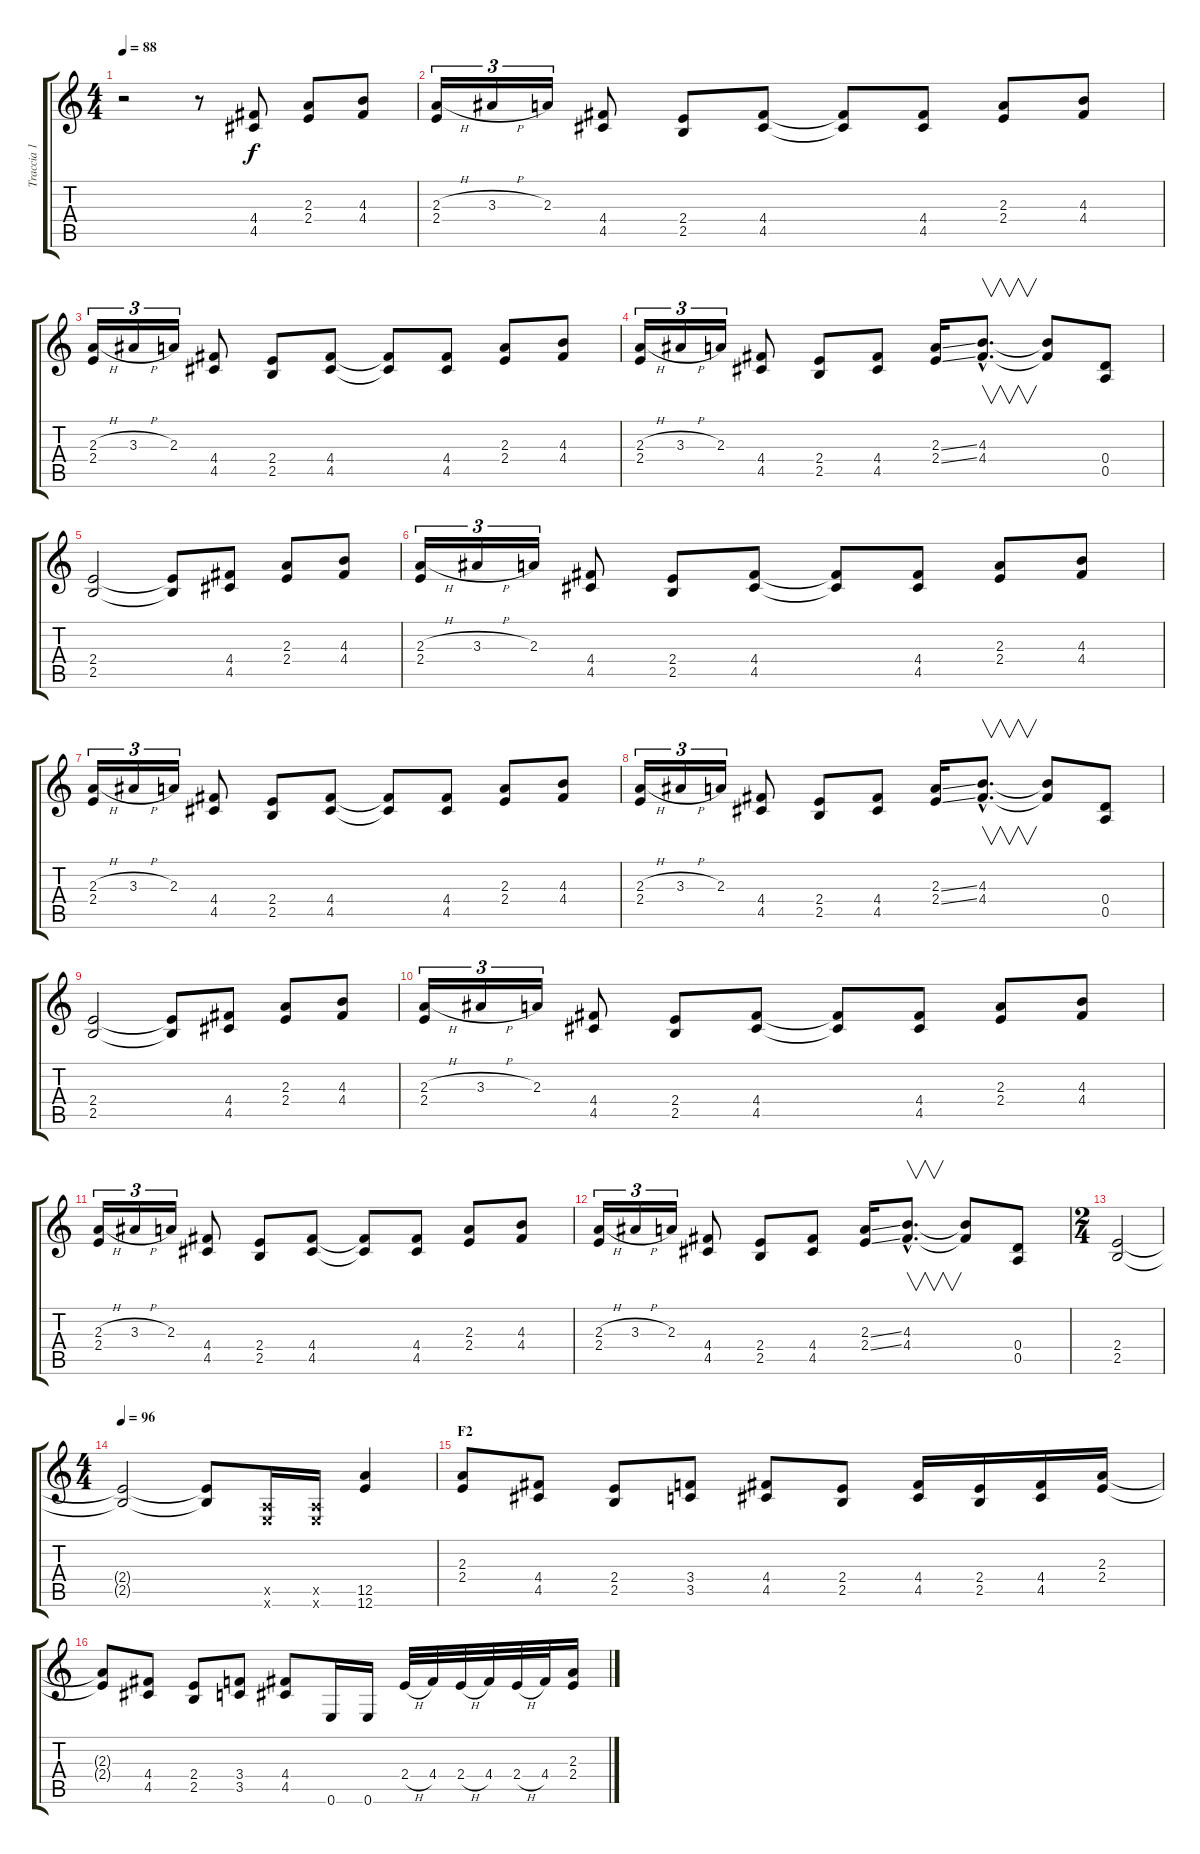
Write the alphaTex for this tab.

\track ("Traccia 1" "Traccia 1") {instrument overdrivenguitar}
\staff {score tabs}
\tuning (E4 B3 G3 D3 A2 E2) {hide}
\ts (4 4)
\tempo 88
\clef g2
\ks c
r.2{dy f instrument electricguitarclean} r.8 (4.4 4.5).8 (2.3 2.4).8 (4.3 4.4).8 |
(2.3{h} 2.4).16{tu (3 2)} 3.3{h}.16{tu (3 2)} 2.3.16{tu (3 2)} (4.4 4.5).8 (2.4 2.5).8 (4.4 4.5).8 (4.4{t} 4.5{t}).8 (4.4 4.5).8 (2.3 2.4).8 (4.3 4.4).8 |
(2.3{h} 2.4).16{tu (3 2)} 3.3{h}.16{tu (3 2)} 2.3.16{tu (3 2)} (4.4 4.5).8 (2.4 2.5).8 (4.4 4.5).8 (4.4{t} 4.5{t}).8 (4.4 4.5).8 (2.3 2.4).8 (4.3 4.4).8 |
(2.3{h} 2.4).16{tu (3 2)} 3.3{h}.16{tu (3 2)} 2.3.16{tu (3 2)} (4.4 4.5).8 (2.4 2.5).8 (4.4 4.5).8 (2.3{ss} 2.4{ss}).16 (4.3{hac} 4.4{hac}).8{v d} (4.3{t} 4.4{t}).8 (0.4 0.5).8 |
(2.4 2.5).2 (2.4{t} 2.5{t}).8 (4.4 4.5).8 (2.3 2.4).8 (4.3 4.4).8 |
(2.3{h} 2.4).16{tu (3 2)} 3.3{h}.16{tu (3 2)} 2.3.16{tu (3 2)} (4.4 4.5).8 (2.4 2.5).8 (4.4 4.5).8 (4.4{t} 4.5{t}).8 (4.4 4.5).8 (2.3 2.4).8 (4.3 4.4).8 |
(2.3{h} 2.4).16{tu (3 2)} 3.3{h}.16{tu (3 2)} 2.3.16{tu (3 2)} (4.4 4.5).8 (2.4 2.5).8 (4.4 4.5).8 (4.4{t} 4.5{t}).8 (4.4 4.5).8 (2.3 2.4).8 (4.3 4.4).8 |
(2.3{h} 2.4).16{tu (3 2)} 3.3{h}.16{tu (3 2)} 2.3.16{tu (3 2)} (4.4 4.5).8 (2.4 2.5).8 (4.4 4.5).8 (2.3{ss} 2.4{ss}).16 (4.3{hac} 4.4{hac}).8{v d} (4.3{t} 4.4{t}).8 (0.4 0.5).8 |
(2.4 2.5).2 (2.4{t} 2.5{t}).8 (4.4 4.5).8 (2.3 2.4).8 (4.3 4.4).8 |
(2.3{h} 2.4).16{tu (3 2)} 3.3{h}.16{tu (3 2)} 2.3.16{tu (3 2)} (4.4 4.5).8 (2.4 2.5).8 (4.4 4.5).8 (4.4{t} 4.5{t}).8 (4.4 4.5).8 (2.3 2.4).8 (4.3 4.4).8 |
(2.3{h} 2.4).16{tu (3 2)} 3.3{h}.16{tu (3 2)} 2.3.16{tu (3 2)} (4.4 4.5).8 (2.4 2.5).8 (4.4 4.5).8 (4.4{t} 4.5{t}).8 (4.4 4.5).8 (2.3 2.4).8 (4.3 4.4).8 |
(2.3{h} 2.4).16{tu (3 2)} 3.3{h}.16{tu (3 2)} 2.3.16{tu (3 2)} (4.4 4.5).8 (2.4 2.5).8 (4.4 4.5).8 (2.3{ss} 2.4{ss}).16 (4.3{hac} 4.4{hac}).8{v d} (4.3{t} 4.4{t}).8 (0.4 0.5).8 |
\ts (2 4)
(2.4 2.5).2 |
\ts (4 4)
\tempo 96
(2.4{t} 2.5{t}).2 (2.4{t} 2.5{t}).8 (0.5{x} 0.6{x}).16{volume 11 instrument overdrivenguitar} (0.5{x} 0.6{x}).16 (12.5 12.6).4 |
\section ("" "F2")
(2.3 2.4).8 (4.4 4.5).8 (2.4 2.5).8 (3.4 3.5).8 (4.4 4.5).8 (2.4 2.5).8 (4.4 4.5).16 (2.4 2.5).16 (4.4 4.5).16 (2.3 2.4).16 |
(2.3{t} 2.4{t}).8 (4.4 4.5).8 (2.4 2.5).8 (3.4 3.5).8 (4.4 4.5).8 0.6.16 0.6.16 2.4{h}.32 4.4.32 2.4{h}.32 4.4.32 2.4{h}.32 4.4.32 (2.3 2.4).16
